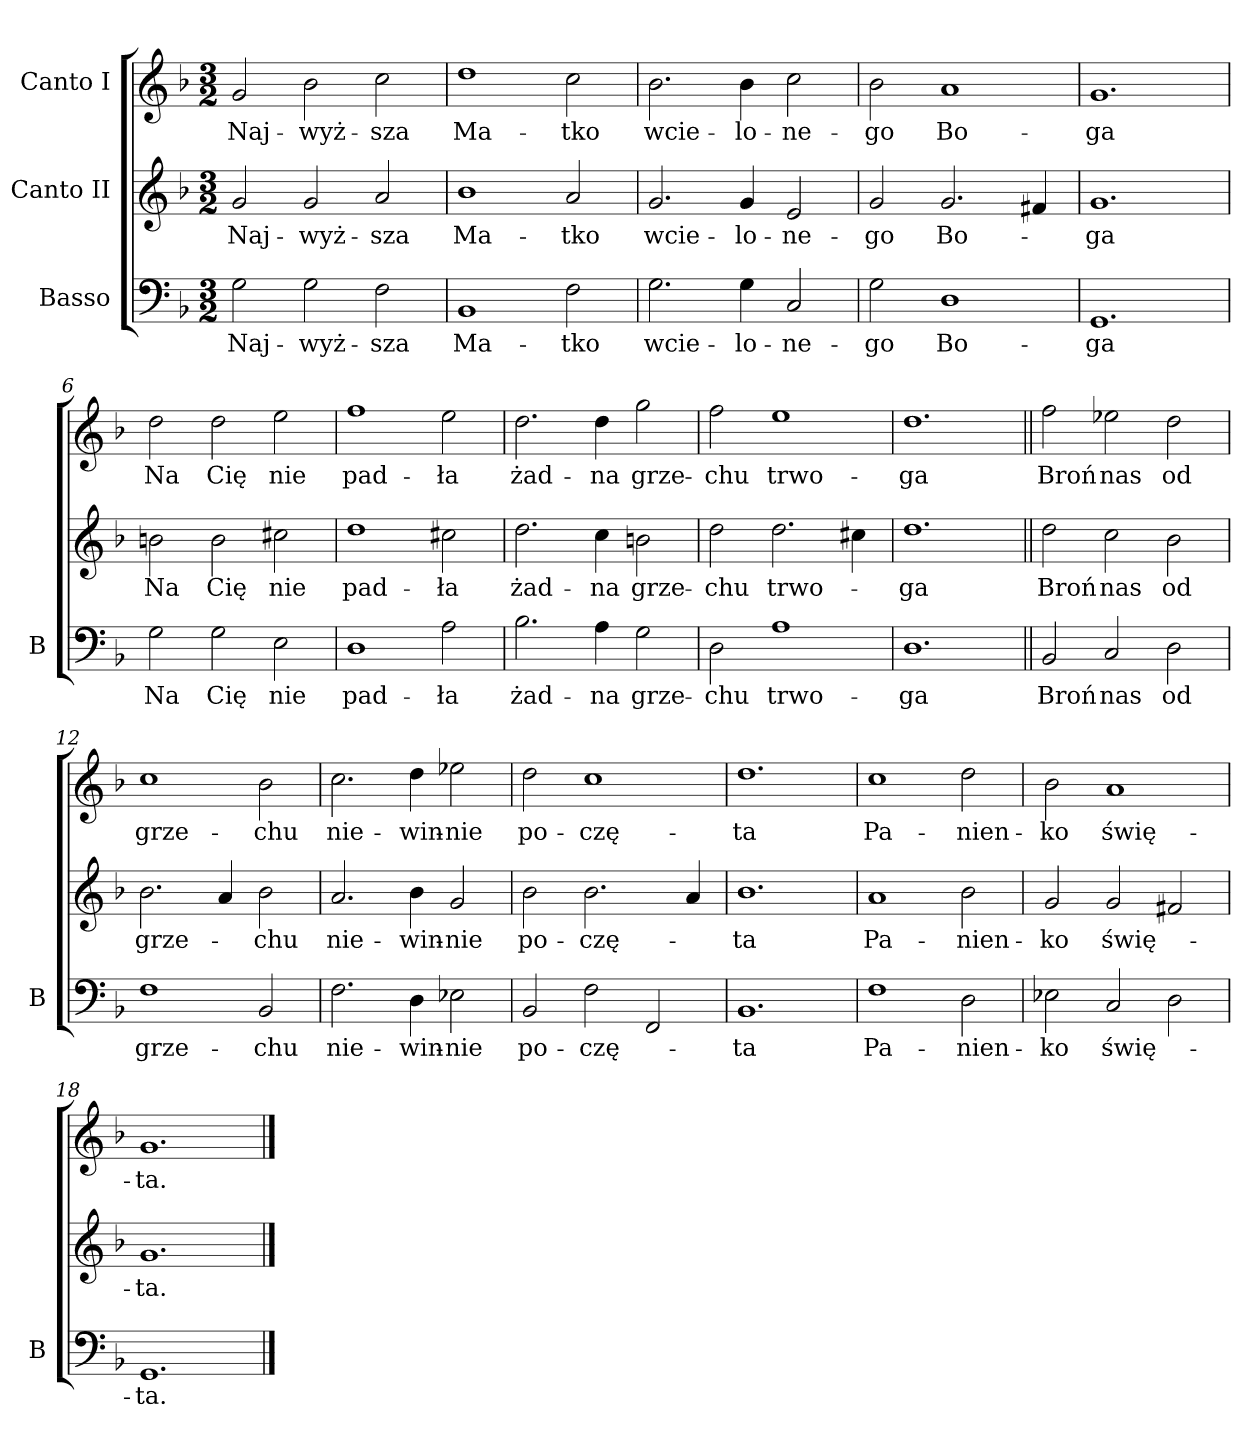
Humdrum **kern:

**kern	**text	**kern	**text	**kern	**text
*part3	*part3	*part2	*part2	*part1	*part1
*staff3	*staff3	*staff2	*staff2	*staff1	*staff1
*I"Basso	*	*I"Canto II	*	*I"Canto I	*
*I'B	*	*	*	*	*
*clefF4	*	*clefG2	*	*clefG2	*
*k[b-]	*	*k[b-]	*	*k[b-]	*
*M3/2	*	*M3/2	*	*M3/2	*
=1	=1	=1	=1	=1	=1
2G	Naj-	2g	Naj-	2g	Naj-
2G	-wyż-	2g	-wyż-	2b-	-wyż-
2F	-sza	2a	-sza	2cc	-sza
=2	=2	=2	=2	=2	=2
1BB-	Ma-	1b-	Ma-	1dd	Ma-
2F	-tko	2a	-tko	2cc	-tko
=3	=3	=3	=3	=3	=3
2.G	wcie-	2.g	wcie-	2.b-	wcie-
4G	-lo-	4g	-lo-	4b-	-lo-
2C	-ne-	2e	-ne-	2cc	-ne-
=4	=4	=4	=4	=4	=4
2G	-go	2g	-go	2b-	-go
1D	Bo-	2.g	Bo-	1a	Bo-
.	.	4f#X	.	.	.
=5	=5	=5	=5	=5	=5
1.GG	-ga	1.g	-ga	1.g	-ga
=6	=6	=6	=6	=6	=6
2G	Na	2bn	Na	2dd	Na
2G	Cię	2b	Cię	2dd	Cię
2E	nie	2cc#X	nie	2ee	nie
=7	=7	=7	=7	=7	=7
1D	pad-	1dd	pad-	1ff	pad-
2A	-ła	2cc#X	-ła	2ee	-ła
=8	=8	=8	=8	=8	=8
2.B-	żad-	2.dd	żad-	2.dd	żad-
4A	-na	4cc	-na	4dd	-na
2G	grze-	2bn	grze-	2gg	grze-
=9	=9	=9	=9	=9	=9
2D	-chu	2dd	-chu	2ff	-chu
1A	trwo-	2.dd	trwo-	1ee	trwo-
.	.	4cc#X	.	.	.
=10	=10	=10	=10	=10	=10
1.D	-ga	1.dd	-ga	1.dd	-ga
=11||	=11||	=11||	=11||	=11||	=11||
2BB-	Broń	2dd	Broń	2ff	Broń
2C	nas	2cc	nas	2ee-X	nas
2D	od	2b-	od	2dd	od
=12	=12	=12	=12	=12	=12
1F	grze-	2.b-	grze-	1cc	grze-
.	.	4a	.	.	.
2BB-	-chu	2b-	-chu	2b-	-chu
=13	=13	=13	=13	=13	=13
2.F	nie-	2.a	nie-	2.cc	nie-
4D	-win-	4b-	-win-	4dd	-win-
2E-X	-nie	2g	-nie	2ee-X	-nie
=14	=14	=14	=14	=14	=14
2BB-	po-	2b-	po-	2dd	po-
2F	-czę-	2.b-	-czę-	1cc	-czę-
2FF	.	.	.	.	.
.	.	4a	.	.	.
=15	=15	=15	=15	=15	=15
1.BB-	-ta	1.b-	-ta	1.dd	-ta
=16	=16	=16	=16	=16	=16
1F	Pa-	1a	Pa-	1cc	Pa-
2D	-nien-	2b-	-nien-	2dd	-nien-
=17	=17	=17	=17	=17	=17
2E-X	-ko	2g	-ko	2b-	-ko
2C	świę-	2g	świę-	1a	świę-
2D	.	2f#X	.	.	.
=18	=18	=18	=18	=18	=18
1.GG	-ta.	1.g	-ta.	1.g	-ta.
==	==	==	==	==	==
*-	*-	*-	*-	*-	*-
